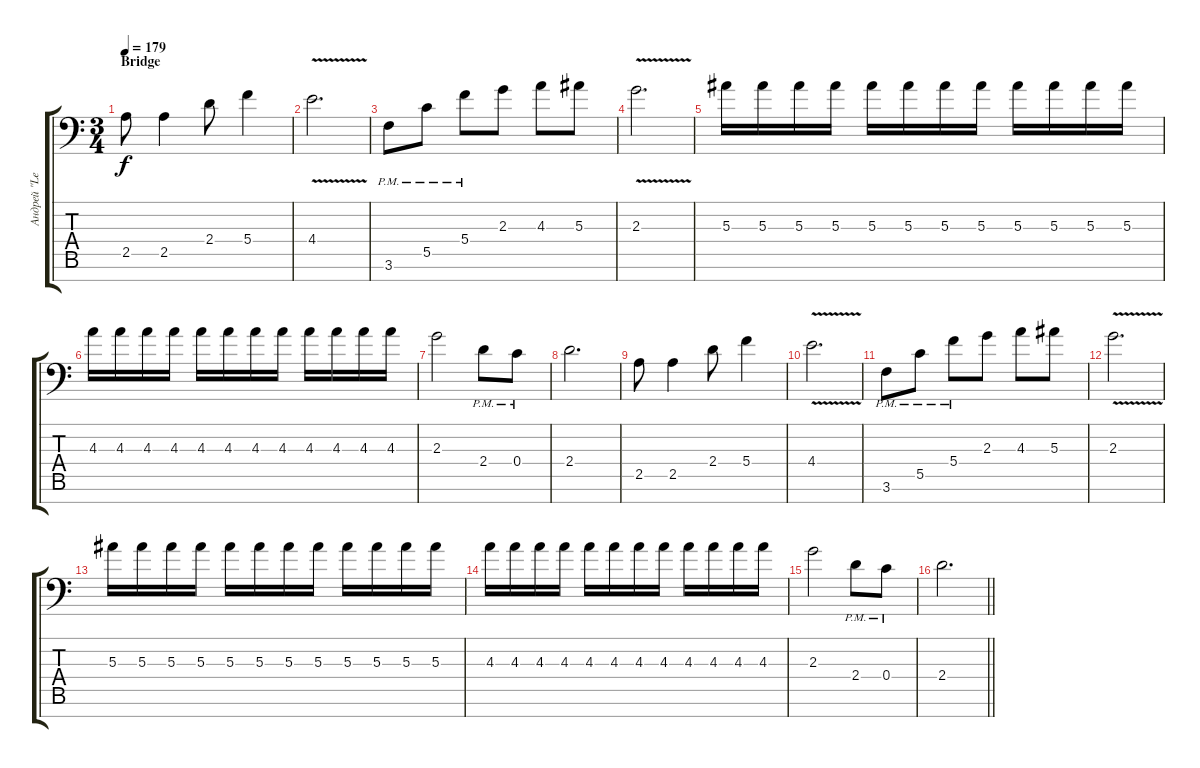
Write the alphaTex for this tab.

\track ("Андрей \"Leo\" Леонтьев" "Андрей \"Le") {instrument overdrivenguitar}
\staff {score tabs}
\tuning (D4 A3 F3 C3 G2 D2 A1) {hide}
\ts (3 4)
\section ("" "Bridge")
\tempo 179
\clef f4
\ks c
2.5.8{dy f instrument overdrivenguitar} 2.5.4 2.4.8 5.4.4 |
4.4{v}.2{d} |
3.6{pm}.8 5.5{pm}.8 5.4{pm}.8 2.3.8 4.3.8 5.3.8 |
2.3{v}.2{d} |
5.3.16 5.3.16 5.3.16 5.3.16 5.3.16 5.3.16 5.3.16 5.3.16 5.3.16 5.3.16 5.3.16 5.3.16 |
4.3.16 4.3.16 4.3.16 4.3.16 4.3.16 4.3.16 4.3.16 4.3.16 4.3.16 4.3.16 4.3.16 4.3.16 |
2.3.2 2.4{pm}.8 0.4{pm}.8 |
2.4.2{d} |
2.5.8 2.5.4 2.4.8 5.4.4 |
4.4{v}.2{d} |
3.6{pm}.8 5.5{pm}.8 5.4{pm}.8 2.3.8 4.3.8 5.3.8 |
2.3{v}.2{d} |
5.3.16 5.3.16 5.3.16 5.3.16 5.3.16 5.3.16 5.3.16 5.3.16 5.3.16 5.3.16 5.3.16 5.3.16 |
4.3.16 4.3.16 4.3.16 4.3.16 4.3.16 4.3.16 4.3.16 4.3.16 4.3.16 4.3.16 4.3.16 4.3.16 |
2.3.2 2.4{pm}.8 0.4{pm}.8 |
\barLineRight lightlight
2.4.2{d}
